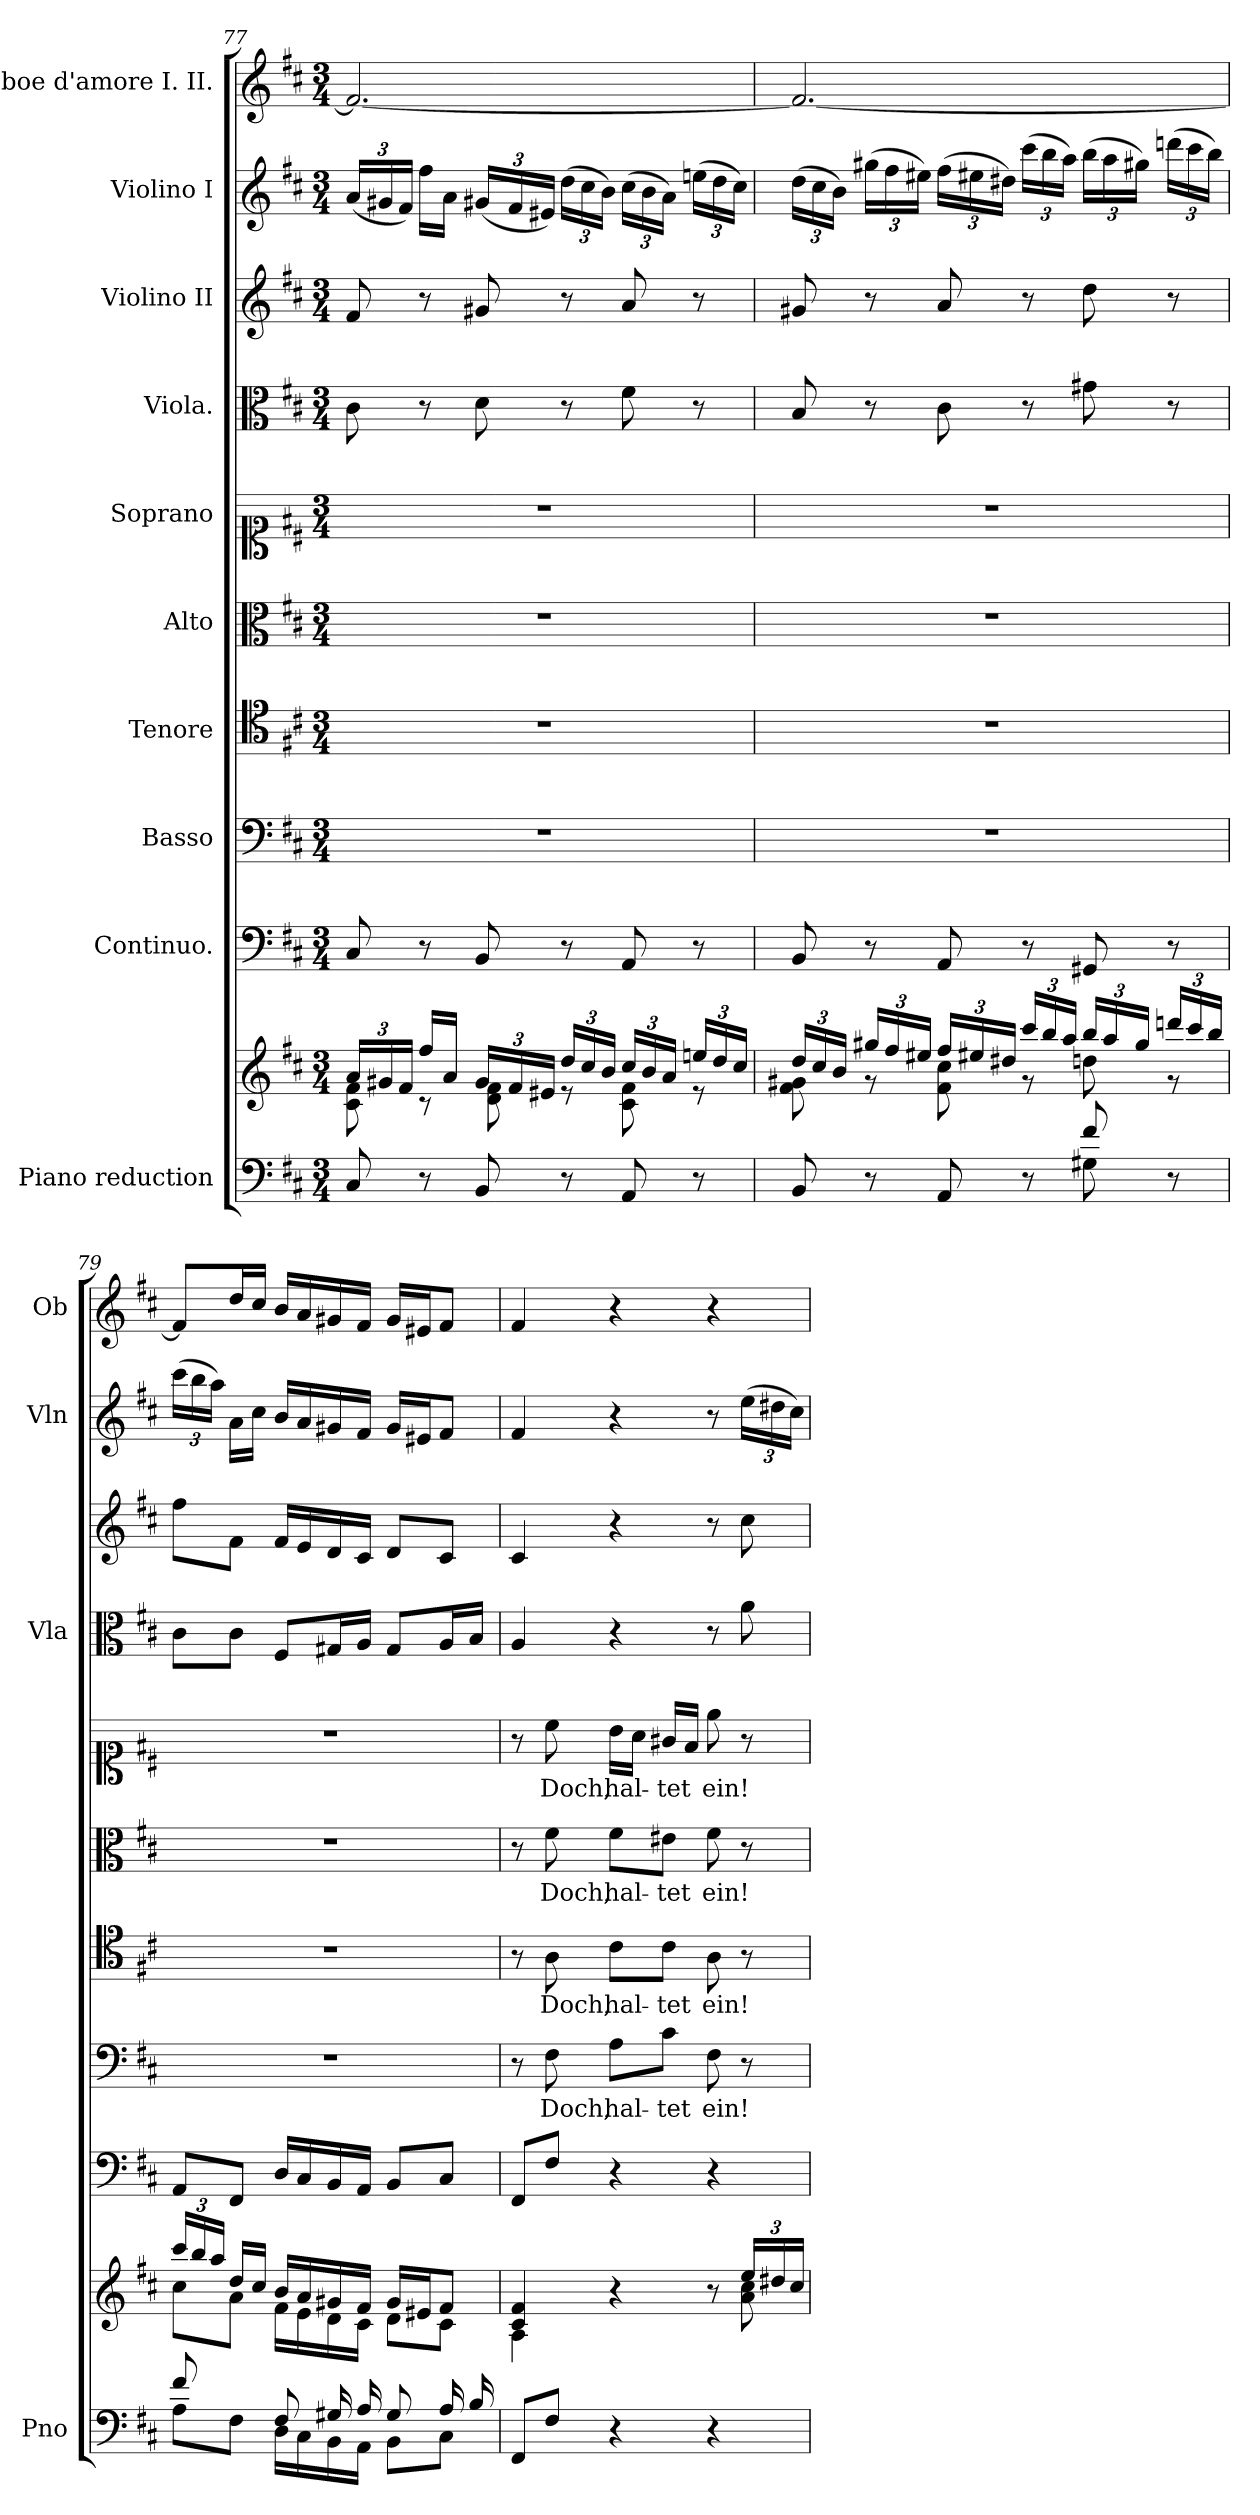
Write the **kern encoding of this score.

**kern	**kern	**kern	**kern	**text	**kern	**text	**kern	**text	**kern	**text	**kern	**kern	**kern	**kern
*part10	*part10	*part9	*part8	*part8	*part7	*part7	*part6	*part6	*part5	*part5	*part4	*part3	*part2	*part1
*staff11	*staff10	*staff9	*staff8	*staff8	*staff7	*staff7	*staff6	*staff6	*staff5	*staff5	*staff4	*staff3	*staff2	*staff1
*I"Piano reduction	*	*I"Continuo.	*I"Basso	*	*I"Tenore	*	*I"Alto	*	*I"Soprano	*	*I"Viola.	*I"Violino II	*I"Violino I	*I"Oboe d'amore I. II.
*I'Pno	*	*	*	*	*	*	*	*	*	*	*I'Vla	*	*I'Vln	*I'Ob
!!LO:PB:g=z
*clefF4	*clefG2	*clefF4	*clefF4	*	*clefC4	*	*clefC3	*	*clefC1	*	*clefC3	*clefG2	*clefG2	*clefG2
*k[f#c#]	*k[f#c#]	*k[f#c#]	*k[f#c#]	*	*k[f#c#]	*	*k[f#c#]	*	*k[f#c#]	*	*k[f#c#]	*k[f#c#]	*k[f#c#]	*k[f#c#]
*M3/4	*M3/4	*M3/4	*M3/4	*	*M3/4	*	*M3/4	*	*M3/4	*	*M3/4	*M3/4	*M3/4	*M3/4
*	*Xbrackettup	*	*	*	*	*	*	*	*	*	*	*	*Xbrackettup	*
=77	=77	=77	=77	=77	=77	=77	=77	=77	=77	=77	=77	=77	=77	=77
*	*^	*	*	*	*	*	*	*	*	*	*	*	*	*
8C#/	24a/LL	8c#\ 8f#\	8C#/	2.r	.	2.r	.	2.r	.	2.r	.	8c#\	8f#/	(24a/LL	2.f#/_
.	24g#X/	.	.	.	.	.	.	.	.	.	.	.	.	24g#X/	.
.	24f#/JJ	.	.	.	.	.	.	.	.	.	.	.	.	24f#/JJ)	.
8r	16ff#/LL	8r	8r	.	.	.	.	.	.	.	.	8r	8r	16ff#\LL	.
.	16a/JJ	.	.	.	.	.	.	.	.	.	.	.	.	16a\JJ	.
8BB/	24g#/LL	8d\ 8f#\	8BB/	.	.	.	.	.	.	.	.	8d\	8g#X/	(24g#X/LL	.
.	24f#/	.	.	.	.	.	.	.	.	.	.	.	.	24f#/	.
.	24e#X/JJ	.	.	.	.	.	.	.	.	.	.	.	.	24e#X/JJ)	.
8r	24dd/LL	8r	8r	.	.	.	.	.	.	.	.	8r	8r	(24dd\LL	.
.	24cc#/	.	.	.	.	.	.	.	.	.	.	.	.	24cc#\	.
.	24b/JJ	.	.	.	.	.	.	.	.	.	.	.	.	24b\JJ)	.
8AA/	24cc#/LL	8c#\ 8f#\	8AA/	.	.	.	.	.	.	.	.	8f#\	8a/	(24cc#\LL	.
.	24b/	.	.	.	.	.	.	.	.	.	.	.	.	24b\	.
.	24a/JJ	.	.	.	.	.	.	.	.	.	.	.	.	24a\JJ)	.
8r	24een/LL	8r	8r	.	.	.	.	.	.	.	.	8r	8r	(24een\LL	.
.	24dd/	.	.	.	.	.	.	.	.	.	.	.	.	24dd\	.
.	24cc#/JJ	.	.	.	.	.	.	.	.	.	.	.	.	24cc#\JJ)	.
=78	=78	=78	=78	=78	=78	=78	=78	=78	=78	=78	=78	=78	=78	=78	=78
*^	*	*	*	*	*	*	*	*	*	*	*	*	*	*	*
8BB/	8ryy	24dd/LL	8f#\ 8g#X\	8BB/	2.r	.	2.r	.	2.r	.	2.r	.	8B/	8g#X/	(24dd\LL	2.f#/_
.	.	24cc#/	.	.	.	.	.	.	.	.	.	.	.	.	24cc#\	.
.	.	24b/JJ	.	.	.	.	.	.	.	.	.	.	.	.	24b\JJ)	.
8r	8ryy	24gg#X/LL	8r	8r	.	.	.	.	.	.	.	.	8r	8r	(24gg#X\LL	.
.	.	24ff#/	.	.	.	.	.	.	.	.	.	.	.	.	24ff#\	.
.	.	24ee#X/JJ	.	.	.	.	.	.	.	.	.	.	.	.	24ee#X\JJ)	.
8AA/	8ryy	24ff#/LL	8f#\ 8cc#\	8AA/	.	.	.	.	.	.	.	.	8c#\	8a/	(24ff#\LL	.
.	.	24ee#X/	.	.	.	.	.	.	.	.	.	.	.	.	24ee#X\	.
.	.	24dd#X/JJ	.	.	.	.	.	.	.	.	.	.	.	.	24dd#X\JJ)	.
8r	8ryy	24ccc#/LL	8r	8r	.	.	.	.	.	.	.	.	8r	8r	(24ccc#\LL	.
.	.	24bb/	.	.	.	.	.	.	.	.	.	.	.	.	24bb\	.
.	.	24aa/JJ	.	.	.	.	.	.	.	.	.	.	.	.	24aa\JJ)	.
8f#/	8G#X\	24bb/LL	8ddn\	8GG#X/	.	.	.	.	.	.	.	.	8g#X\	8dd\	(24bb\LL	.
.	.	24aa/	.	.	.	.	.	.	.	.	.	.	.	.	24aa\	.
.	.	24gg#/JJ	.	.	.	.	.	.	.	.	.	.	.	.	24gg#X\JJ)	.
8r	8ryy	24dddn/LL	8r	8r	.	.	.	.	.	.	.	.	8r	8r	(24dddn\LL	.
.	.	24ccc#/	.	.	.	.	.	.	.	.	.	.	.	.	24ccc#\	.
.	.	24bb/JJ	.	.	.	.	.	.	.	.	.	.	.	.	24bb\JJ)	.
=79	=79	=79	=79	=79	=79	=79	=79	=79	=79	=79	=79	=79	=79	=79	=79	=79
*	*	*	*^	*	*	*	*	*	*	*	*	*	*	*	*	*
8f#/L	8A\L	24ccc#/LL	8cc#\L	8ryy	8AA/L	2.r	.	2.r	.	2.r	.	2.r	.	8c#\L	8ff#\L	(24ccc#\LL	8f#/L]
.	.	24bb/	.	.	.	.	.	.	.	.	.	.	.	.	.	24bb\	.
.	.	24aa/JJ	.	.	.	.	.	.	.	.	.	.	.	.	.	24aa\JJ)	.
8ryy	8F#\J	16dd/LL	8a\J	8f#\J	8FF#/J	.	.	.	.	.	.	.	.	8c#\J	8f#\J	16a\LL	16dd/L
.	.	16cc#/JJ	.	.	.	.	.	.	.	.	.	.	.	.	.	16cc#\JJ	16cc#/JJ
8F#/L	16D\LL	16b/LL	16f#\LL	2ryy	16D/LL	.	.	.	.	.	.	.	.	8F#/L	16f#/LL	16b/LL	16b/LL
.	16C#\	16a/	16e\	.	16C#/	.	.	.	.	.	.	.	.	.	16e/	16a/	16a/
16G#X/L	16BB\	16g#X/	16d\	.	16BB/	.	.	.	.	.	.	.	.	16G#X/L	16d/	16g#X/	16g#X/
16A/JJ	16AA\JJ	16f#/JJ	16c#\JJ	.	16AA/JJ	.	.	.	.	.	.	.	.	16A/JJ	16c#/JJ	16f#/JJ	16f#/JJ
8G#/L	8BB\L	16g#/LL	8d\L	.	8BB/L	.	.	.	.	.	.	.	.	8G#/L	8d/L	16g#/LL	16g#/LL
.	.	16e#X/J	.	.	.	.	.	.	.	.	.	.	.	.	.	16e#X/J	16e#X/J
16A/L	8C#\J	8f#/J	8c#\J	.	8C#/J	.	.	.	.	.	.	.	.	16A/L	8c#/J	8f#/J	8f#/J
16B/JJ	.	.	.	.	.	.	.	.	.	.	.	.	.	16B/JJ	.	.	.
*v	*v	*	*	*	*	*	*	*	*	*	*	*	*	*	*	*	*
*	*	*v	*v	*	*	*	*	*	*	*	*	*	*	*	*	*
!!LO:PB:g=z
=80	=80	=80	=80	=80	=80	=80	=80	=80	=80	=80	=80	=80	=80	=80	=80
8FF#/L	4c#/ 4f#/	4A\	8FF#/L	8r	.	8r	.	8r	.	8r	.	4A/	4c#/	4f#/	4f#/
!	!	!	!	!	!LO:LY:b	!	!LO:LY:b	!	!LO:LY:b	!	!LO:LY:b	!	!	!	!
8F#/J	.	.	8F#/J	8F#\	Doch,	8A\	Doch,	8f#\	Doch,	8cc#\	Doch,	.	.	.	.
!	!	!	!	!	!LO:LY:b	!	!LO:LY:b	!	!LO:LY:b	!	!LO:LY:b	!	!	!	!
4r	4r	4ryy	4r	8A\L	hal-	8c#\L	hal-	8f#\L	hal-	16b\LL	hal-	4r	4r	4r	4r
.	.	.	.	.	.	.	.	.	.	16a\JJ	.	.	.	.	.
!	!	!	!	!	!LO:LY:b	!	!LO:LY:b	!	!LO:LY:b	!	!LO:LY:b	!	!	!	!
.	.	.	.	8c#\J	-tet	8c#\J	-tet	8e#X\J	-tet	16g#X/LL	tet	.	.	.	.
.	.	.	.	.	.	.	.	.	.	16f#/JJ	.	.	.	.	.
!	!	!	!	!	!LO:LY:b	!	!LO:LY:b	!	!LO:LY:b	!	!LO:LY:b	!	!	!	!
4r	8r	8ryy	4r	8F#\	ein!	8A\	ein!	8f#\	ein!	8ee\	ein!	8r	8r	8r	4r
.	24ee/LL	8a\ 8cc#\	.	8r	.	8r	.	8r	.	8r	.	8a\	8cc#\	(24ee\LL	.
.	24dd#X/	.	.	.	.	.	.	.	.	.	.	.	.	24dd#X\	.
.	24cc#/JJ	.	.	.	.	.	.	.	.	.	.	.	.	24cc#\JJ)	.
*	*v	*v	*	*	*	*	*	*	*	*	*	*	*	*	*
=	=	=	=	=	=	=	=	=	=	=	=	=	=	=
*-	*-	*-	*-	*-	*-	*-	*-	*-	*-	*-	*-	*-	*-	*-
